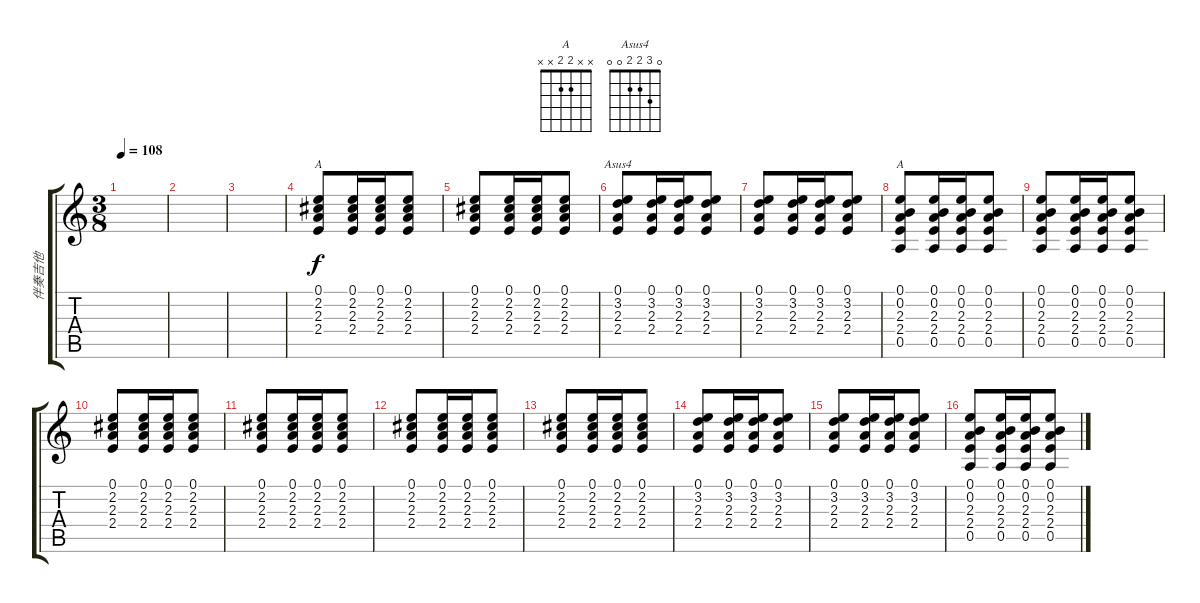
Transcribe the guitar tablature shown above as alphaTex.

\track ("伴奏吉他" "伴奏吉他") {instrument acousticguitarnylon}
\staff {score tabs}
\tuning (E4 B3 G3 D3 A2 E2) {hide}
\chord ("A" 0 2 2 2 0 0)
\chord ("Asus4" 0 3 2 2 0 0)
\chord ("A" x x 2 2 x x)
\ts (3 8)
\tempo 108
\clef g2
\ks c
|
|
|
(0.1 2.2 2.3 2.4).8{ch "A"} (0.1 2.2 2.3 2.4).16 (0.1 2.2 2.3 2.4).16 (0.1 2.2 2.3 2.4).8 |
(0.1 2.2 2.3 2.4).8 (0.1 2.2 2.3 2.4).16 (0.1 2.2 2.3 2.4).16 (0.1 2.2 2.3 2.4).8 |
(0.1 3.2 2.3 2.4).8{ch "Asus4"} (0.1 3.2 2.3 2.4).16 (0.1 3.2 2.3 2.4).16 (0.1 3.2 2.3 2.4).8 |
(0.1 3.2 2.3 2.4).8 (0.1 3.2 2.3 2.4).16 (0.1 3.2 2.3 2.4).16 (0.1 3.2 2.3 2.4).8 |
(0.1 0.2 2.3 2.4 0.5).8{ch "A"} (0.1 0.2 2.3 2.4 0.5).16 (0.1 0.2 2.3 2.4 0.5).16 (0.1 0.2 2.3 2.4 0.5).8 |
(0.1 0.2 2.3 2.4 0.5).8 (0.1 0.2 2.3 2.4 0.5).16 (0.1 0.2 2.3 2.4 0.5).16 (0.1 0.2 2.3 2.4 0.5).8 |
(0.1 2.2 2.3 2.4).8 (0.1 2.2 2.3 2.4).16 (0.1 2.2 2.3 2.4).16 (0.1 2.2 2.3 2.4).8 |
(0.1 2.2 2.3 2.4).8 (0.1 2.2 2.3 2.4).16 (0.1 2.2 2.3 2.4).16 (0.1 2.2 2.3 2.4).8 |
(0.1 2.2 2.3 2.4).8 (0.1 2.2 2.3 2.4).16 (0.1 2.2 2.3 2.4).16 (0.1 2.2 2.3 2.4).8 |
(0.1 2.2 2.3 2.4).8 (0.1 2.2 2.3 2.4).16 (0.1 2.2 2.3 2.4).16 (0.1 2.2 2.3 2.4).8 |
(0.1 3.2 2.3 2.4).8 (0.1 3.2 2.3 2.4).16 (0.1 3.2 2.3 2.4).16 (0.1 3.2 2.3 2.4).8 |
(0.1 3.2 2.3 2.4).8 (0.1 3.2 2.3 2.4).16 (0.1 3.2 2.3 2.4).16 (0.1 3.2 2.3 2.4).8 |
(0.1 0.2 2.3 2.4 0.5).8 (0.1 0.2 2.3 2.4 0.5).16 (0.1 0.2 2.3 2.4 0.5).16 (0.1 0.2 2.3 2.4 0.5).8
